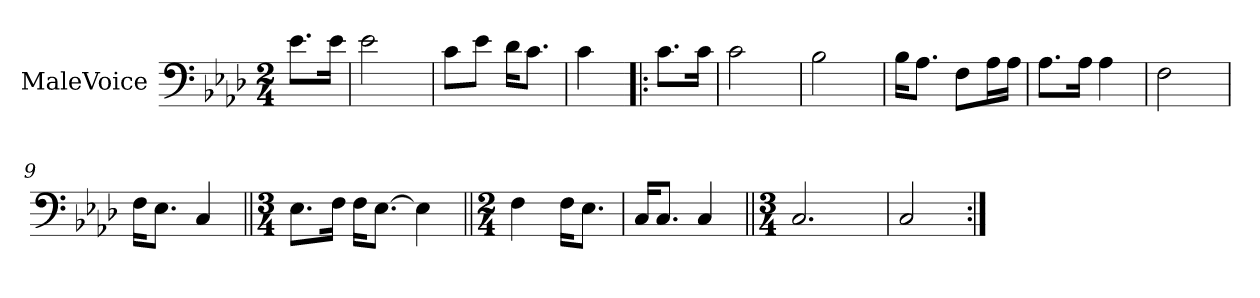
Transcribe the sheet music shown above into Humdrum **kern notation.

**kern
*part1
*staff1
*I"MaleVoice
*clefF4
*k[b-e-a-d-]
*M2/4
*MM58
=
8.e-\L
16e-\Jk
=1
2e-
=2
8c\L
8e-\J
16d-\KL
8.c\J
=3
4c
=!|:
8.c\L
16c\Jk
=4
2c
=5
2B-
=6
16B-\KL
8.A-\J
8F\L
16A-\L
16A-\JJ
=7
8.A-\L
16A-\Jk
4A-
=8
2F
=9
16F\KL
8.E-\J
4C
=10||
*M3/4
8.E-\L
16F\Jk
16F\KL
[8.E-\J
4E-]
=11||
*M2/4
4F
16F\KL
8.E-\J
=12
16C/KL
8.C/J
4C
=13||
*M3/4
2.C
=14
2C
=:|!
*-
